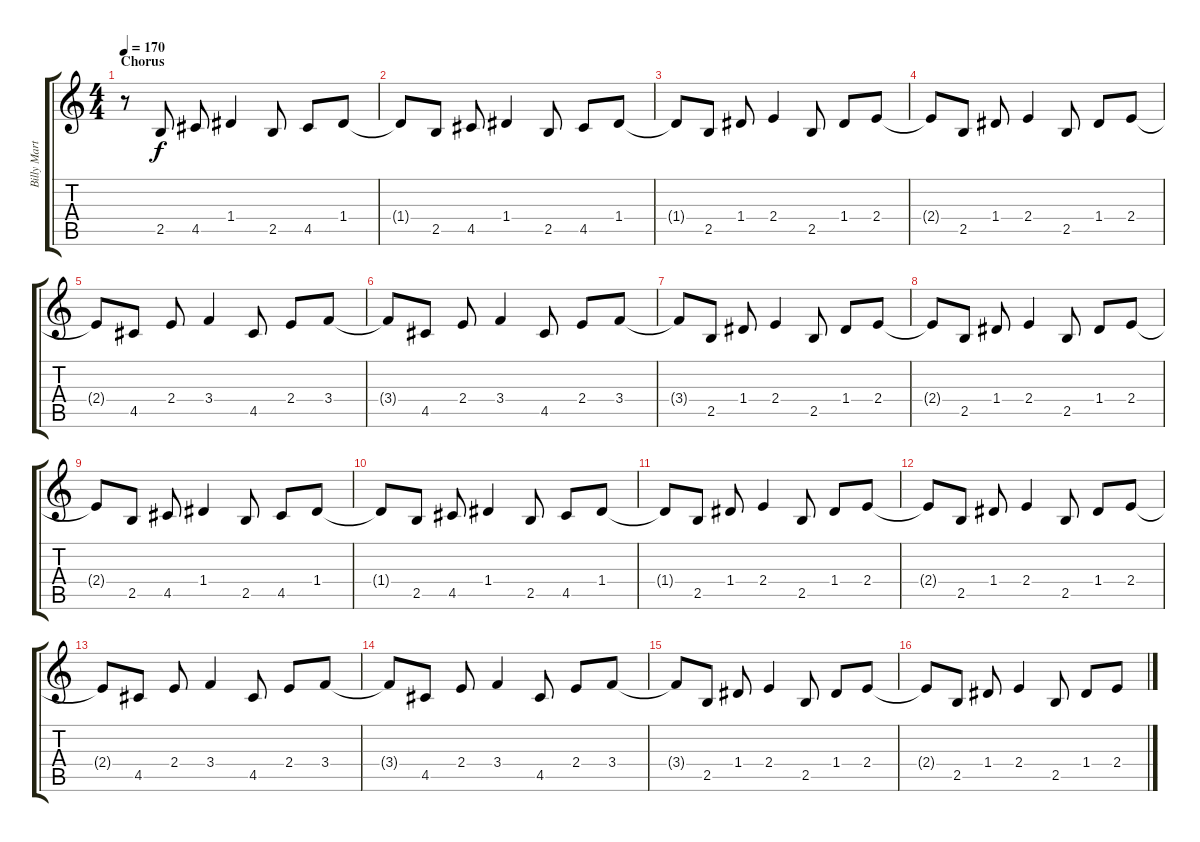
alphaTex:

\track ("Billy Martin" "Billy Mart") {instrument distortionguitar}
\staff {score tabs}
\tuning (E4 B3 G3 D3 A2 E2) {hide}
\ts (4 4)
\section ("" "Chorus")
\tempo 170
\clef g2
\ks c
r.8{dy f balance 13 instrument electricguitarclean} 2.5.8 4.5.8 1.4.4 2.5.8 4.5.8 1.4.8 |
1.4{t}.8 2.5.8 4.5.8 1.4.4 2.5.8 4.5.8 1.4.8 |
1.4{t}.8 2.5.8 1.4.8 2.4.4 2.5.8 1.4.8 2.4.8 |
2.4{t}.8 2.5.8 1.4.8 2.4.4 2.5.8 1.4.8 2.4.8 |
2.4{t}.8 4.5.8 2.4.8 3.4.4 4.5.8 2.4.8 3.4.8 |
3.4{t}.8 4.5.8 2.4.8 3.4.4 4.5.8 2.4.8 3.4.8 |
3.4{t}.8 2.5.8 1.4.8 2.4.4 2.5.8 1.4.8 2.4.8 |
2.4{t}.8 2.5.8 1.4.8 2.4.4 2.5.8 1.4.8 2.4.8 |
2.4{t}.8{balance 16 instrument electricguitarclean} 2.5.8 4.5.8 1.4.4 2.5.8 4.5.8 1.4.8 |
1.4{t}.8 2.5.8 4.5.8 1.4.4 2.5.8 4.5.8 1.4.8 |
1.4{t}.8 2.5.8 1.4.8 2.4.4 2.5.8 1.4.8 2.4.8 |
2.4{t}.8 2.5.8 1.4.8 2.4.4 2.5.8 1.4.8 2.4.8 |
2.4{t}.8 4.5.8 2.4.8 3.4.4 4.5.8 2.4.8 3.4.8 |
3.4{t}.8 4.5.8 2.4.8 3.4.4 4.5.8 2.4.8 3.4.8 |
3.4{t}.8 2.5.8 1.4.8 2.4.4 2.5.8 1.4.8 2.4.8 |
2.4{t}.8 2.5.8 1.4.8 2.4.4 2.5.8 1.4.8 2.4.8
